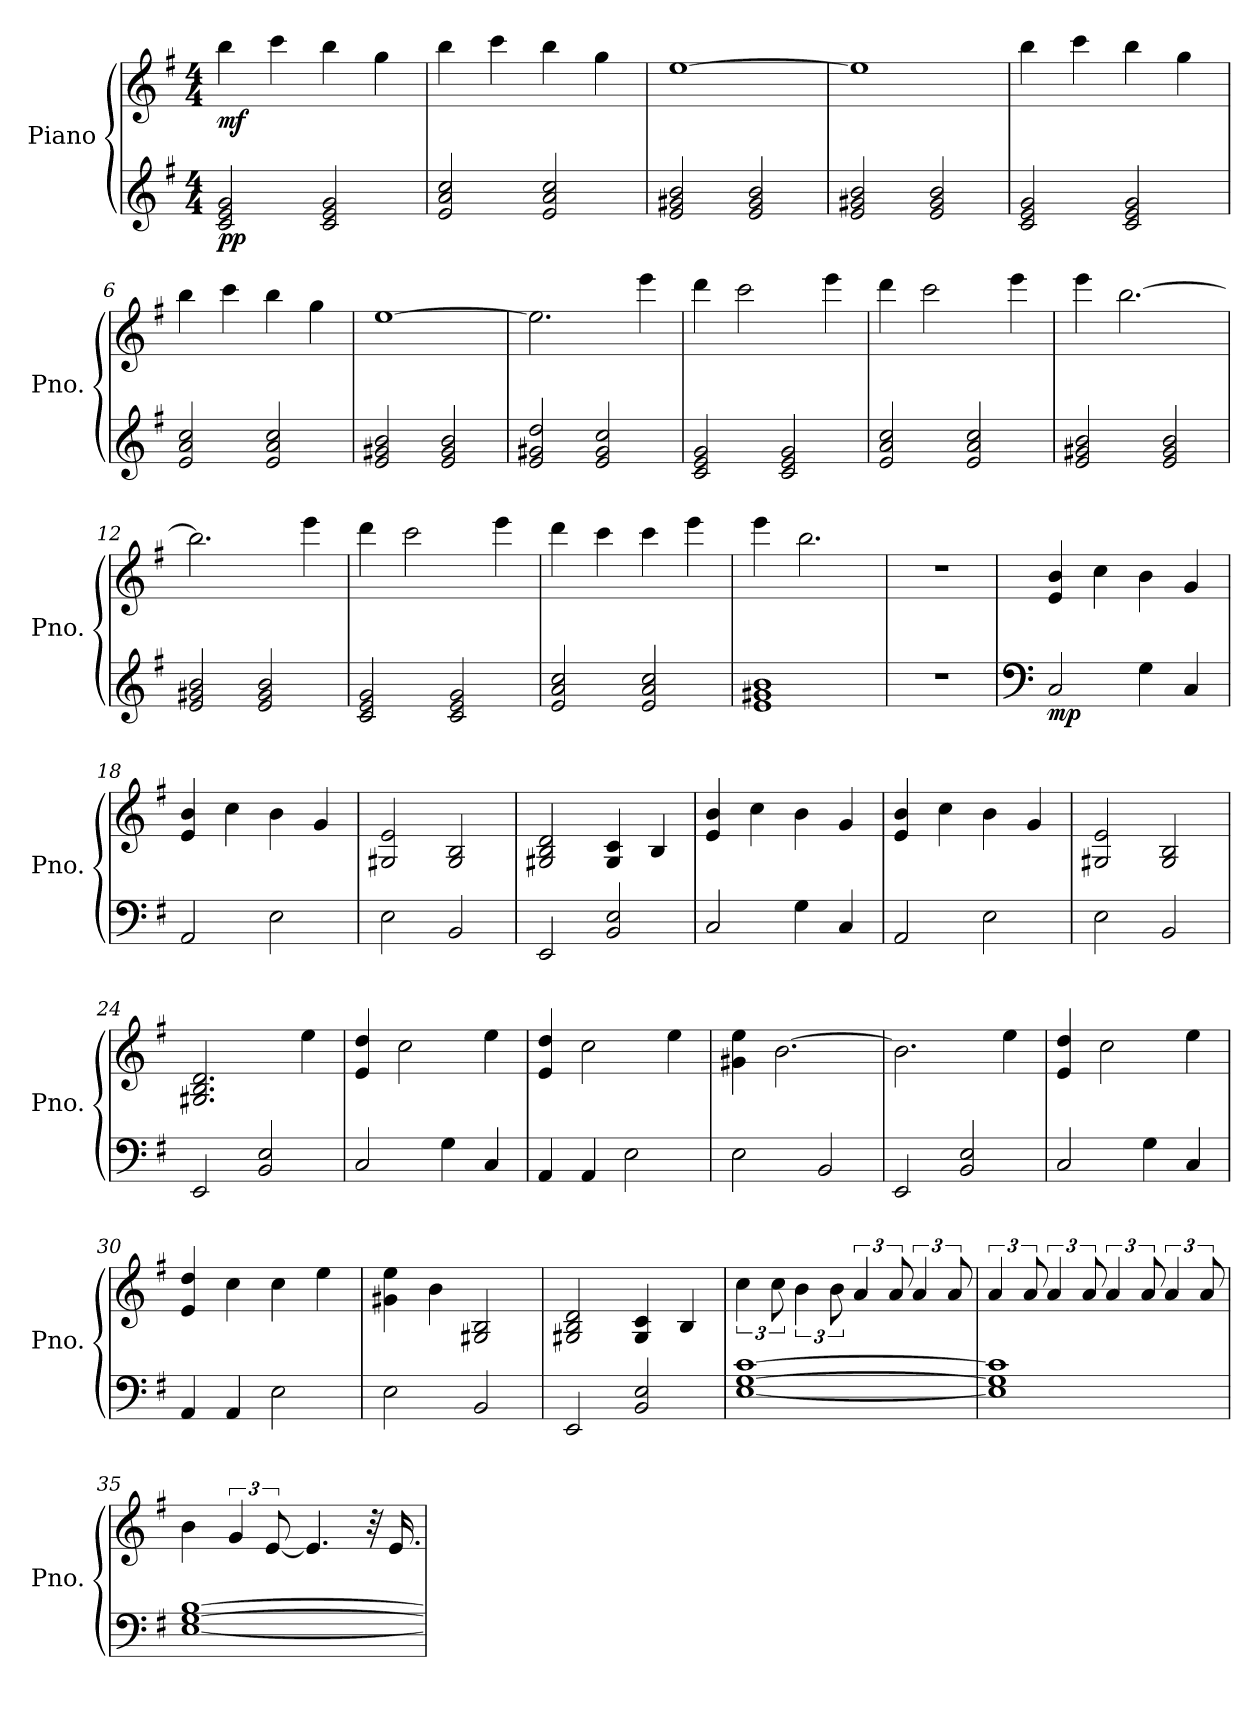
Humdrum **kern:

**kern	**dynam	**kern	**dynam
*part2	*part2	*part1	*part1
*staff2	*staff2	*staff1	*staff1
*I"Piano	*	*I"Piano	*
*I'Pno.	*	*I'Pno.	*
*clefG2	*	*clefG2	*
*k[f#]	*	*k[f#]	*
*M4/4	*	*M4/4	*
*MM180	*	*MM180	*
=1	=1	=1	=1
!	!LO:DY:b	!	!LO:DY:b
2c/ 2e/ 2g/	pp	4bb\	mf
.	.	4ccc\	.
2c/ 2e/ 2g/	.	4bb\	.
.	.	4gg\	.
=2	=2	=2	=2
2e/ 2a/ 2cc/	.	4bb\	.
.	.	4ccc\	.
2e/ 2a/ 2cc/	.	4bb\	.
.	.	4gg\	.
=3	=3	=3	=3
2e/ 2g#X/ 2b/	.	[1ee	.
2e/ 2g#/ 2b/	.	.	.
=4	=4	=4	=4
2e/ 2g#X/ 2b/	.	1ee]	.
2e/ 2g#/ 2b/	.	.	.
=5	=5	=5	=5
2c/ 2e/ 2g/	.	4bb\	.
.	.	4ccc\	.
2c/ 2e/ 2g/	.	4bb\	.
.	.	4gg\	.
=6	=6	=6	=6
2e/ 2a/ 2cc/	.	4bb\	.
.	.	4ccc\	.
2e/ 2a/ 2cc/	.	4bb\	.
.	.	4gg\	.
=7	=7	=7	=7
2e/ 2g#X/ 2b/	.	[1ee	.
2e/ 2g#/ 2b/	.	.	.
=8	=8	=8	=8
2e/ 2g#X/ 2dd/	.	2.ee\]	.
2e/ 2g#/ 2cc/	.	.	.
.	.	4eee\	.
=9	=9	=9	=9
2c/ 2e/ 2g/	.	4ddd\	.
.	.	2ccc\	.
2c/ 2e/ 2g/	.	.	.
.	.	4eee\	.
!!LO:LB:g=z
=10	=10	=10	=10
2e/ 2a/ 2cc/	.	4ddd\	.
.	.	2ccc\	.
2e/ 2a/ 2cc/	.	.	.
.	.	4eee\	.
=11	=11	=11	=11
2e/ 2g#X/ 2b/	.	4eee\	.
.	.	[2.bb\	.
2e/ 2g#/ 2b/	.	.	.
=12	=12	=12	=12
2e/ 2g#X/ 2b/	.	2.bb\]	.
2e/ 2g#/ 2b/	.	.	.
.	.	4eee\	.
=13	=13	=13	=13
2c/ 2e/ 2g/	.	4ddd\	.
.	.	2ccc\	.
2c/ 2e/ 2g/	.	.	.
.	.	4eee\	.
=14	=14	=14	=14
2e/ 2a/ 2cc/	.	4ddd\	.
.	.	4ccc\	.
2e/ 2a/ 2cc/	.	4ccc\	.
.	.	4eee\	.
=15	=15	=15	=15
1e 1g#X 1b	.	4eee\	.
.	.	2.bb\	.
=16	=16	=16	=16
1r	.	1r	.
=17	=17	=17	=17
*clefF4	*	*	*
!	!LO:DY:b	!	!
2C/	mp	4e/ 4b/	.
.	.	4cc\	.
4G\	.	4b\	.
4C/	.	4g/	.
=18	=18	=18	=18
2AA/	.	4e/ 4b/	.
.	.	4cc\	.
2E\	.	4b\	.
.	.	4g/	.
!!LO:LB:g=z
=19	=19	=19	=19
2E\	.	2G#X/ 2e/	.
2BB/	.	2G#/ 2B/	.
=20	=20	=20	=20
2EE/	.	2G#X/ 2B/ 2d/	.
2BB/ 2E/	.	4G#/ 4c/	.
.	.	4B/	.
=21	=21	=21	=21
2C/	.	4e/ 4b/	.
.	.	4cc\	.
4G\	.	4b\	.
4C/	.	4g/	.
=22	=22	=22	=22
2AA/	.	4e/ 4b/	.
.	.	4cc\	.
2E\	.	4b\	.
.	.	4g/	.
=23	=23	=23	=23
2E\	.	2G#X/ 2e/	.
2BB/	.	2G#/ 2B/	.
=24	=24	=24	=24
2EE/	.	2.G#X/ 2.B/ 2.d/	.
2BB/ 2E/	.	.	.
.	.	4ee\	.
=25	=25	=25	=25
2C/	.	4e/ 4dd/	.
.	.	2cc\	.
4G\	.	.	.
4C/	.	4ee\	.
=26	=26	=26	=26
4AA/	.	4e/ 4dd/	.
4AA/	.	2cc\	.
2E\	.	.	.
.	.	4ee\	.
=27	=27	=27	=27
2E\	.	4g#X\ 4ee\	.
.	.	[2.b\	.
2BB/	.	.	.
=28	=28	=28	=28
2EE/	.	2.b\]	.
2BB/ 2E/	.	.	.
.	.	4ee\	.
!!LO:LB:g=z
=29	=29	=29	=29
2C/	.	4e/ 4dd/	.
.	.	2cc\	.
4G\	.	.	.
4C/	.	4ee\	.
=30	=30	=30	=30
4AA/	.	4e/ 4dd/	.
4AA/	.	4cc\	.
2E\	.	4cc\	.
.	.	4ee\	.
=31	=31	=31	=31
2E\	.	4g#X\ 4ee\	.
.	.	4b\	.
2BB/	.	2G#X/ 2B/	.
=32	=32	=32	=32
2EE/	.	2G#X/ 2B/ 2d/	.
2BB/ 2E/	.	4G#/ 4c/	.
.	.	4B/	.
=33	=33	=33	=33
[1E [1G [1c	.	6cc\	.
.	.	12cc\	.
.	.	6b\	.
.	.	12b\	.
.	.	6a/	.
.	.	12a/	.
.	.	6a/	.
.	.	12a/	.
=34	=34	=34	=34
1E] 1G] 1c]	.	6a/	.
.	.	12a/	.
.	.	6a/	.
.	.	12a/	.
.	.	6a/	.
.	.	12a/	.
.	.	6a/	.
.	.	12a/	.
!!LO:LB:g=z
=35	=35	=35	=35
[1E [1G [1B	.	4b\	.
.	.	6g/	.
.	.	[12e/	.
.	.	4.e/]	.
.	.	32r	.
.	.	16.e/	.
=	=	=	=
*-	*-	*-	*-
